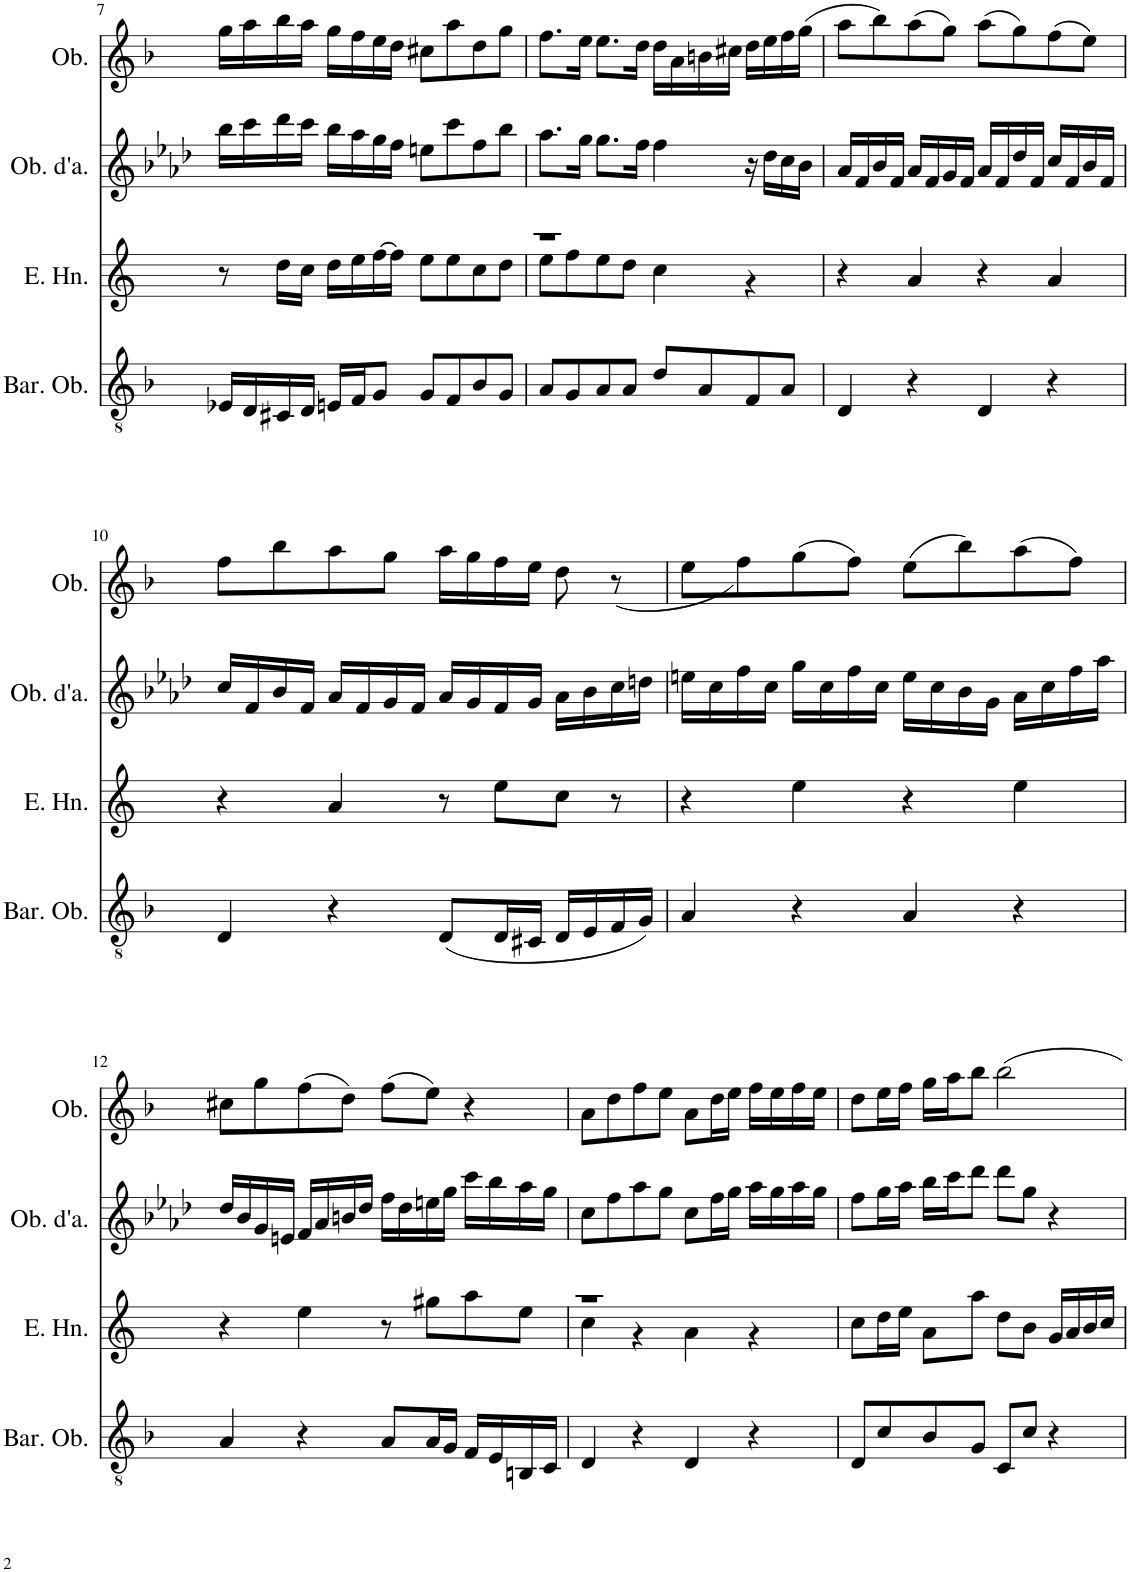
**kern	**kern	**kern	**kern
*part4	*part3	*part2	*part1
*staff4	*staff3	*staff2	*staff1
*I"Baritone Oboe	*I"English Horn	*I"Oboe d'amore	*I"Oboe
*I'Bar. Ob.	*I'E. Hn.	*I'Ob. d'a.	*I'Ob.
!!LO:PB:g=z
*clefGv2	*clefG2	*clefG2	*clefG2
*	*Trd4c7	*Trd2c3	*
*k[b-]	*k[]	*k[b-e-a-d-]	*k[b-]
*M4/4	*M4/4	*M4/4	*M4/4
*met(c)	*met(c)	*met(c)	*met(c)
=7	=7	=7	=7
16E-X/LL	8r	16bb-\LL	16gg\LL
16D/	.	16ccc\	16aa\
16C#X/	16dd\LL	16ddd-\	16bb-\
16D/JJ	16cc\JJ	16ccc\JJ	16aa\JJ
16En/LL	16dd\LL	16bb-\LL	16gg\LL
16F/J	16ee\	16aa-\	16ff\
8G/J	[16ff\	16gg\	16ee\
.	16ff\JJ]	16ff\JJ	16dd\JJ
8G/L	8ee\L	8een\L	8cc#X\L
8F/	8ee\	8ccc\	8aa\
8B-/	8cc\	8ff\	8dd\
8G/J	8dd\J	8bb-\J	8gg\J
=8	=8	=8	=8
*	*^	*	*
8A/L	1r	8ee\L	8.aa-\L	8.ff\L
8G/	.	8ff\	.	.
.	.	.	16gg\Jk	16ee\Jk
8A/	.	8ee\	8.gg\L	8.ee\L
8A/J	.	8dd\J	.	.
.	.	.	16ff\Jk	16dd\Jk
8d/L	.	4cc\	4ff\	16dd\LL
.	.	.	.	16a\
8A/	.	.	.	16bn\
.	.	.	.	16cc#X\JJ
8F/	.	4r	16r	16dd\LL
.	.	.	16dd-\LL	16ee\
8A/J	.	.	16cc\	16ff\
.	.	.	16b-\JJ	(16gg\JJ
*	*v	*v	*	*
=9	=9	=9	=9
4D/	4r	16a-/LL	8aa\L
.	.	16f/	.
.	.	16b-/	8bb-\)
.	.	16f/JJ	.
4r	4a/	16a-/LL	(8aa\
.	.	16f/	.
.	.	16g/	8gg\J)
.	.	16f/JJ	.
4D/	4r	16a-/LL	(8aa\L
.	.	16f/	.
.	.	16dd-/	8gg\)
.	.	16f/JJ	.
4r	4a/	16cc/LL	(8ff\
.	.	16f/	.
.	.	16b-/	8ee\J)
.	.	16f/JJ	.
!!LO:LB:g=z
=10	=10	=10	=10
4D/	4r	16cc/LL	8ff\L
.	.	16f/	.
.	.	16b-/	8bb-\
.	.	16f/JJ	.
4r	4a/	16a-/LL	8aa\
.	.	16f/	.
.	.	16g/	8gg\J
.	.	16f/JJ	.
(8D/L	8r	16a-/LL	16aa\LL
.	.	16g/	16gg\
16D/L	8ee\L	16f/	16ff\
16C#X/JJ	.	16g/JJ	16ee\JJ
16D/LL	8cc\J	16a-\LL	8dd\
16E/	.	16b-\	.
16F/	8r	16cc\	(8r
16G/JJ)	.	16ddn\JJ	.
=11	=11	=11	=11
4A/	4r	16een\LL	8ee\L
.	.	16cc\	.
.	.	16ff\	8ff\)
.	.	16cc\JJ	.
4r	4ee\	16gg\LL	(8gg\
.	.	16cc\	.
.	.	16ff\	8ff\J)
.	.	16cc\JJ	.
4A/	4r	16ee\LL	(8ee\L
.	.	16cc\	.
.	.	16b-\	8bb-\)
.	.	16g\JJ	.
4r	4ee\	16a-\LL	(8aa\
.	.	16cc\	.
.	.	16ff\	(8ff\J)
.	.	16aa-\JJ	.
!!LO:LB:g=z
=12	=12	=12	=12
4A/	4r	16dd-/LL	8cc#X\L
.	.	16b-/	.
.	.	16g/	8gg\)
.	.	16en/JJ	.
4r	4ee\	16f/LL	(8ff\
.	.	16a-/	.
.	.	16bn/	8dd\J)
.	.	16dd-/JJ	.
8A/L	8r	16ff\LL	(8ff\L
.	.	16dd-\	.
16A/L	8gg#X\L	16een\	8ee\J)
16G/JJ	.	16gg\JJ	.
16F/LL	8aa\	16ccc\LL	4r
16E/	.	16bb-\	.
16BBn/	8ee\J	16aa-\	.
16C/JJ	.	16gg\JJ	.
=13	=13	=13	=13
*	*^	*	*
4D/	1r	4cc\	8cc\L	8a\L
.	.	.	8ff\	8dd\
4r	.	4r	8aa-\	8ff\
.	.	.	8gg\J	8ee\J
4D/	.	4a\	8cc\L	8a\L
.	.	.	16ff\L	16dd\L
.	.	.	16gg\JJ	16ee\JJ
4r	.	4r	16aa-\LL	16ff\LL
.	.	.	16gg\	16ee\
.	.	.	16aa-\	16ff\
.	.	.	16gg\JJ	16ee\JJ
*	*v	*v	*	*
=14	=14	=14	=14
8D/L	8cc\L	8ff\L	8dd\L
8c/	16dd\L	16gg\L	16ee\L
.	16ee\JJ	16aa-\JJ	16ff\JJ
8B-/	8a\L	16bb-\LL	16gg\LL
.	.	16ccc\J	16aa\J
8G/J	8aa\J	8ddd-\J	8bb-\J
8C/L	8dd\L	8ddd-\L	2bb-\
8c/J	8b\J	8gg\J	.
4r	16g/LL	4r	.
.	16a/	.	.
.	16b/	.	.
.	16cc/JJ	.	.
=	=	=	=
*-	*-	*-	*-
